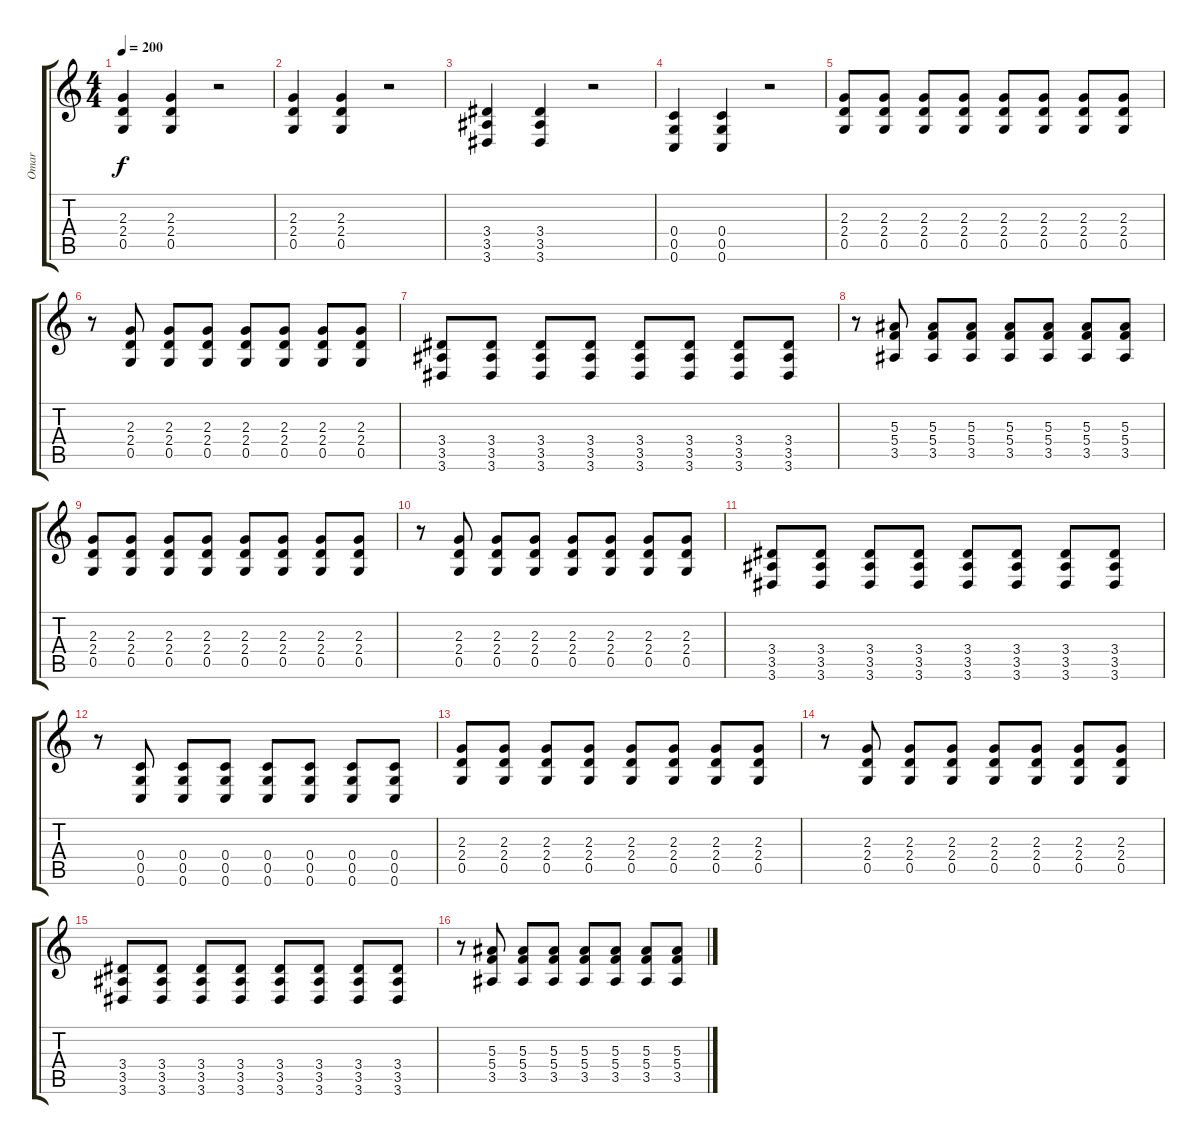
\track ("Omar" "Omar") {instrument distortionguitar}
\staff {score tabs}
\tuning (D4 A3 F3 C3 G2 C2) {hide}
\ts (4 4)
\tempo 200
\clef g2
\ks c
(2.3 2.4 0.5).4{dy f instrument distortionguitar} (2.3 2.4 0.5).4 r.2 |
(2.3 2.4 0.5).4 (2.3 2.4 0.5).4 r.2 |
(3.4 3.5 3.6).4 (3.4 3.5 3.6).4 r.2 |
(0.4 0.5 0.6).4 (0.4 0.5 0.6).4 r.2 |
(2.3 2.4 0.5).8{instrument distortionguitar} (2.3 2.4 0.5).8 (2.3 2.4 0.5).8 (2.3 2.4 0.5).8 (2.3 2.4 0.5).8 (2.3 2.4 0.5).8 (2.3 2.4 0.5).8 (2.3 2.4 0.5).8 |
r.8 (2.3 2.4 0.5).8 (2.3 2.4 0.5).8 (2.3 2.4 0.5).8 (2.3 2.4 0.5).8 (2.3 2.4 0.5).8 (2.3 2.4 0.5).8 (2.3 2.4 0.5).8 |
(3.4 3.5 3.6).8 (3.4 3.5 3.6).8 (3.4 3.5 3.6).8 (3.4 3.5 3.6).8 (3.4 3.5 3.6).8 (3.4 3.5 3.6).8 (3.4 3.5 3.6).8 (3.4 3.5 3.6).8 |
r.8 (5.3 5.4 3.5).8 (5.3 5.4 3.5).8 (5.3 5.4 3.5).8 (5.3 5.4 3.5).8 (5.3 5.4 3.5).8 (5.3 5.4 3.5).8 (5.3 5.4 3.5).8 |
(2.3 2.4 0.5).8{instrument distortionguitar} (2.3 2.4 0.5).8 (2.3 2.4 0.5).8 (2.3 2.4 0.5).8 (2.3 2.4 0.5).8 (2.3 2.4 0.5).8 (2.3 2.4 0.5).8 (2.3 2.4 0.5).8 |
r.8 (2.3 2.4 0.5).8 (2.3 2.4 0.5).8 (2.3 2.4 0.5).8 (2.3 2.4 0.5).8 (2.3 2.4 0.5).8 (2.3 2.4 0.5).8 (2.3 2.4 0.5).8 |
(3.4 3.5 3.6).8 (3.4 3.5 3.6).8 (3.4 3.5 3.6).8 (3.4 3.5 3.6).8 (3.4 3.5 3.6).8 (3.4 3.5 3.6).8 (3.4 3.5 3.6).8 (3.4 3.5 3.6).8 |
r.8 (0.4 0.5 0.6).8 (0.4 0.5 0.6).8 (0.4 0.5 0.6).8 (0.4 0.5 0.6).8 (0.4 0.5 0.6).8 (0.4 0.5 0.6).8 (0.4 0.5 0.6).8 |
(2.3 2.4 0.5).8{instrument distortionguitar} (2.3 2.4 0.5).8 (2.3 2.4 0.5).8 (2.3 2.4 0.5).8 (2.3 2.4 0.5).8 (2.3 2.4 0.5).8 (2.3 2.4 0.5).8 (2.3 2.4 0.5).8 |
r.8 (2.3 2.4 0.5).8 (2.3 2.4 0.5).8 (2.3 2.4 0.5).8 (2.3 2.4 0.5).8 (2.3 2.4 0.5).8 (2.3 2.4 0.5).8 (2.3 2.4 0.5).8 |
(3.4 3.5 3.6).8 (3.4 3.5 3.6).8 (3.4 3.5 3.6).8 (3.4 3.5 3.6).8 (3.4 3.5 3.6).8 (3.4 3.5 3.6).8 (3.4 3.5 3.6).8 (3.4 3.5 3.6).8 |
r.8 (5.3 5.4 3.5).8 (5.3 5.4 3.5).8 (5.3 5.4 3.5).8 (5.3 5.4 3.5).8 (5.3 5.4 3.5).8 (5.3 5.4 3.5).8 (5.3 5.4 3.5).8
